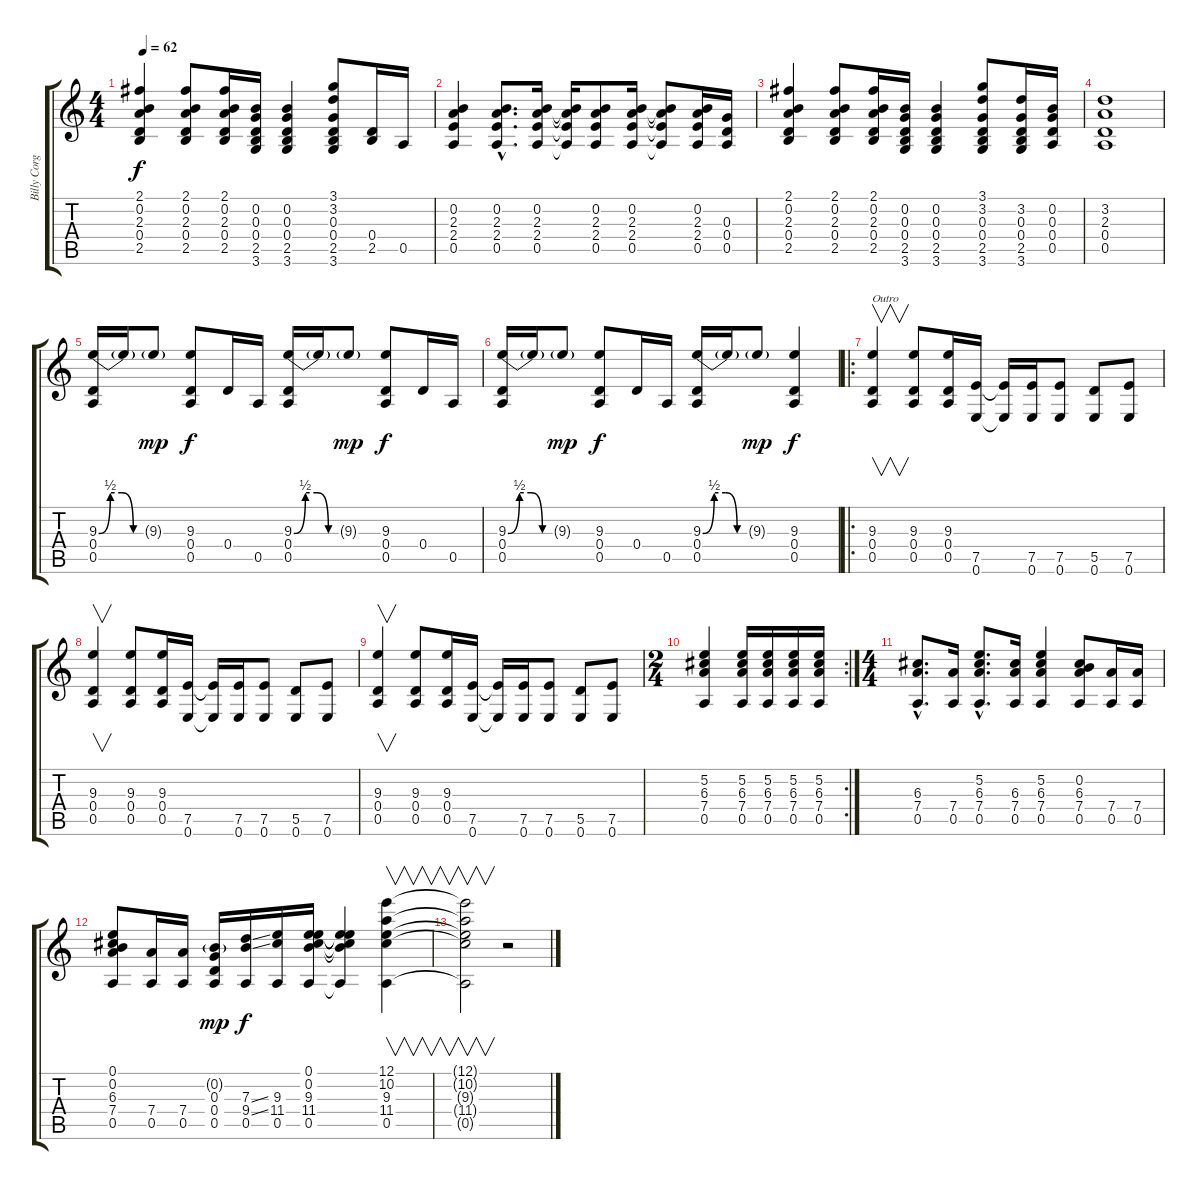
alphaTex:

\track ("Billy Corgan" "Billy Corg") {instrument electricguitarclean}
\staff {score tabs}
\tuning (E4 B3 G3 D3 A2 E2) {hide}
\ts (4 4)
\tempo 62
\clef g2
\ks c
(2.1 0.2 2.3 0.4 2.5).4{dy f} (2.1 0.2 2.3 0.4 2.5).8 (2.1 0.2 2.3 0.4 2.5).16 (0.2 0.3 0.4 2.5 3.6).16 (0.2 0.3 0.4 2.5 3.6).4 (3.1 3.2 0.3 0.4 2.5 3.6).8 (0.4 2.5).16 0.5.16 |
(0.2 2.3 2.4 0.5).4 (0.2{hac} 2.3{hac} 2.4{hac} 0.5{hac}).8{d} (0.2 2.3 2.4 0.5).16 (0.2{t} 2.3{t} 2.4{t} 0.5{t}).16 (0.2 2.3 2.4 0.5).8 (0.2 2.3 2.4 0.5).16 (0.2{t} 2.3{t} 2.4{t} 0.5{t}).8 (0.2 2.3 2.4 0.5).16 (0.3 0.4 0.5).16 |
(2.1 0.2 2.3 0.4 2.5).4 (2.1 0.2 2.3 0.4 2.5).8 (2.1 0.2 2.3 0.4 2.5).16 (0.2 0.3 0.4 2.5 3.6).16 (0.2 0.3 0.4 2.5 3.6).4 (3.1 3.2 0.3 0.4 2.5 3.6).8 (3.2 0.3 0.4 2.5 3.6).16 (0.2 0.3 0.4 0.5).16 |
(3.2 2.3 0.4 0.5).1 |
(9.3{be (custom 0 0 15 2 30 2 45 0 60 0)} 0.4 0.5).16 9.3{t}.16 9.3{g}.8{dy mp} (9.3 0.4 0.5).8{dy f} 0.4.16 0.5.16 (9.3{be (custom 0 0 15 2 30 2 45 0 60 0)} 0.4 0.5).16 9.3{t}.16 9.3{g}.8{dy mp} (9.3 0.4 0.5).8{dy f} 0.4.16 0.5.16 |
(9.3{be (custom 0 0 15 2 30 2 45 0 60 0)} 0.4 0.5).16 9.3{t}.16 9.3{g}.8{dy mp} (9.3 0.4 0.5).8{dy f} 0.4.16 0.5.16 (9.3{be (custom 0 0 15 2 30 2 45 0 60 0)} 0.4 0.5).16 9.3{t}.16 9.3{g}.8{dy mp} (9.3 0.4 0.5).4{dy f} |
\ro
(9.3 0.4 0.5).4{v txt "Outro"} (9.3 0.4 0.5).8 (9.3 0.4 0.5).16 (7.5 0.6).16 (7.5{t} 0.6{t}).16 (7.5 0.6).16 (7.5 0.6).8 (5.5 0.6).8 (7.5 0.6).8 |
(9.3 0.4 0.5).4{v} (9.3 0.4 0.5).8 (9.3 0.4 0.5).16 (7.5 0.6).16 (7.5{t} 0.6{t}).16 (7.5 0.6).16 (7.5 0.6).8 (5.5 0.6).8 (7.5 0.6).8 |
(9.3 0.4 0.5).4{v} (9.3 0.4 0.5).8 (9.3 0.4 0.5).16 (7.5 0.6).16 (7.5{t} 0.6{t}).16 (7.5 0.6).16 (7.5 0.6).8 (5.5 0.6).8 (7.5 0.6).8 |
\rc 2
\ts (2 4)
(5.2 6.3 7.4 0.5).4 (5.2 6.3 7.4 0.5).16 (5.2 6.3 7.4 0.5).16 (5.2 6.3 7.4 0.5).16 (5.2 6.3 7.4 0.5).16 |
\ts (4 4)
(6.3{hac} 7.4{hac} 0.5{hac}).8{d} (7.4 0.5).16 (5.2{hac} 6.3{hac} 7.4{hac} 0.5{hac}).8{d} (6.3 7.4 0.5).16 (5.2 6.3 7.4 0.5).4 (0.2 6.3 7.4 0.5).8 (7.4 0.5).16 (7.4 0.5).16 |
(0.1 0.2 6.3 7.4 0.5).8 (7.4 0.5).16 (7.4 0.5).16 (0.2{g} 0.3 0.4 0.5).16{dy mp} (7.3{ss} 9.4{ss} 0.5).16{dy f} (9.3 11.4 0.5).16 (0.1 0.2 9.3 11.4 0.5).16 (0.1{t} 0.2{t} 9.3{t} 11.4{t} 0.5{t}).4 (12.1 10.2 9.3 11.4 0.5).4{v} |
(12.1{t} 10.2{t} 9.3{t} 11.4{t} 0.5{t}).2{v} r.2
